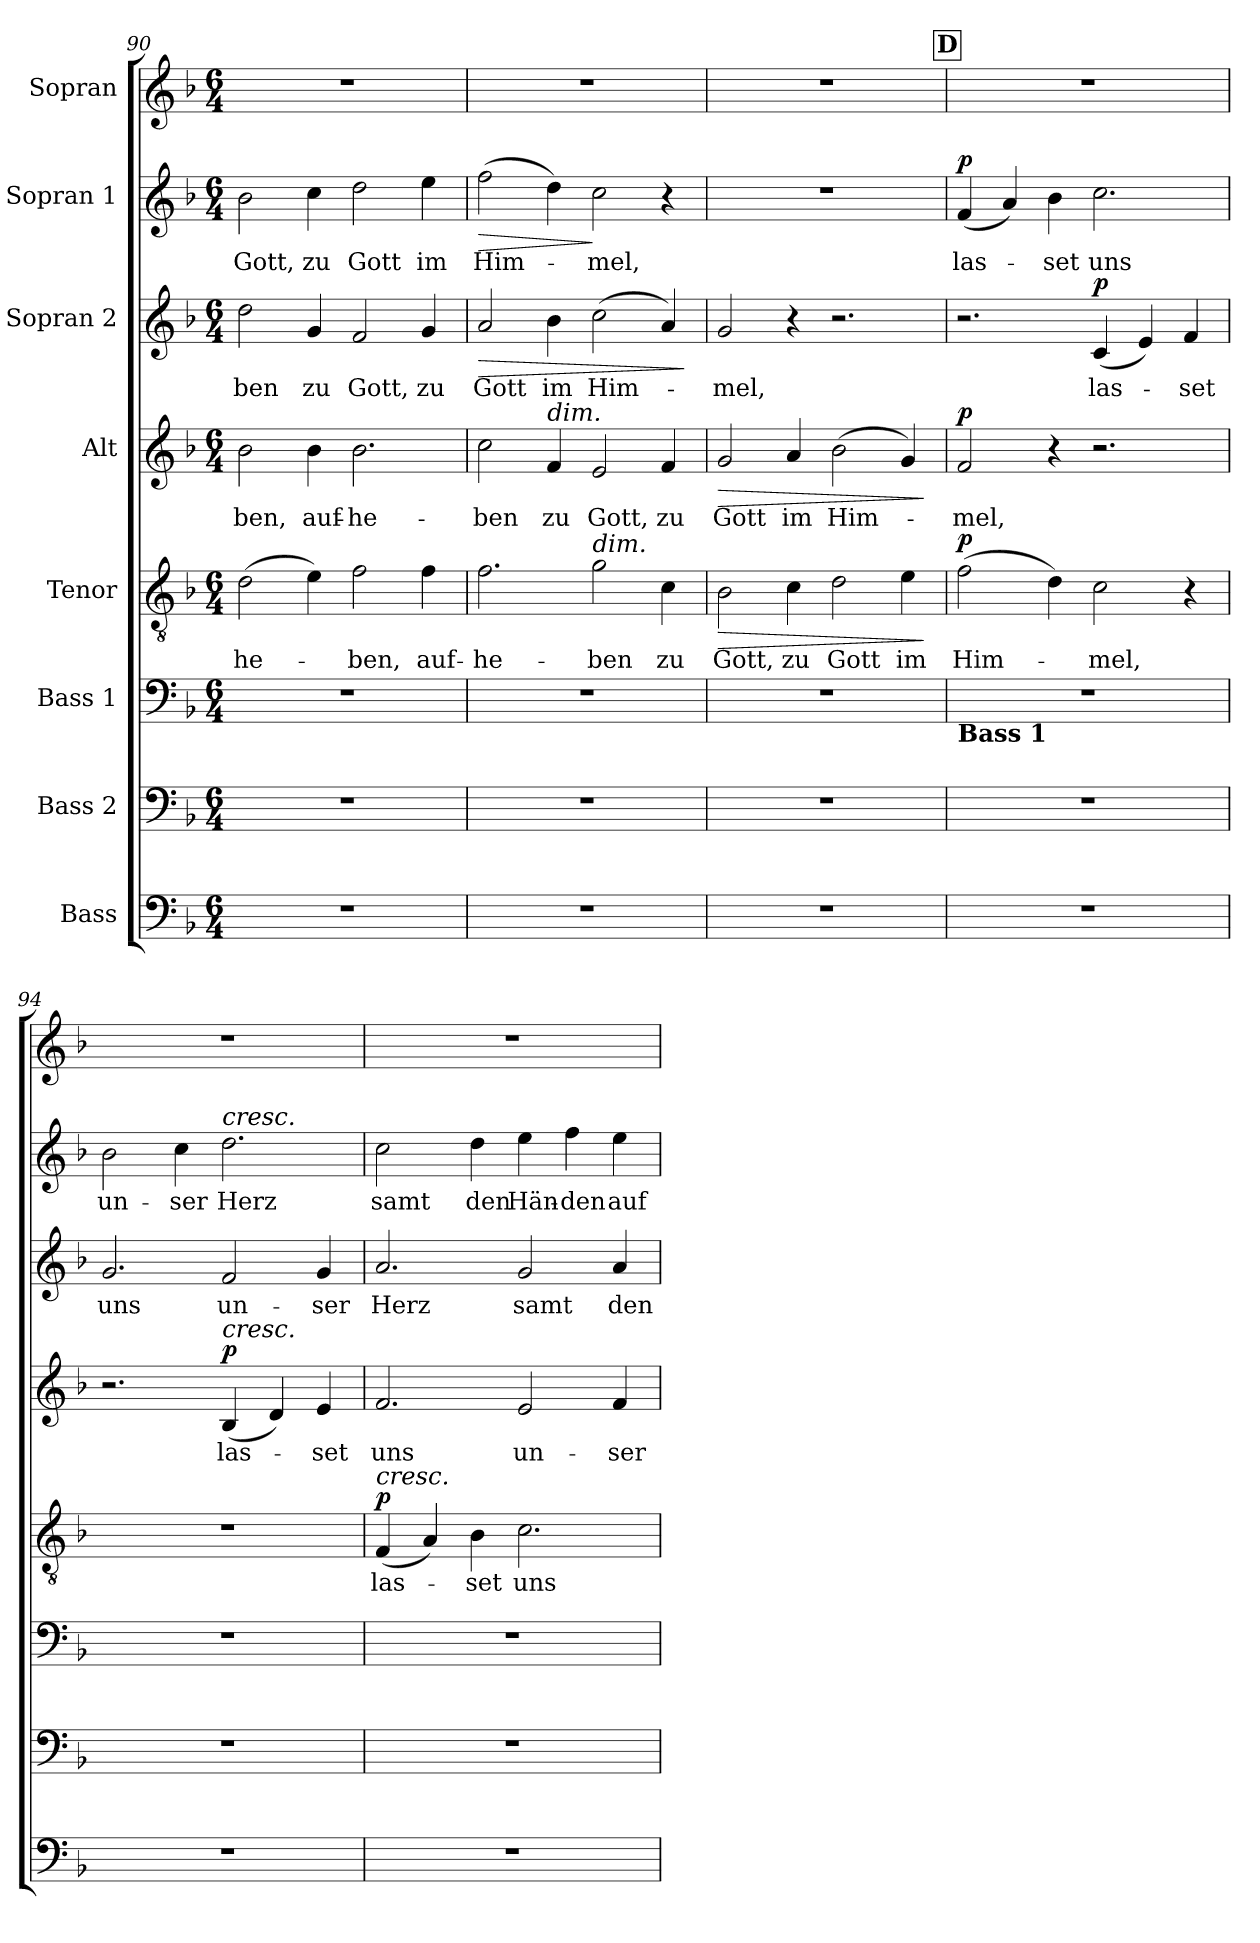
**kern	**kern	**kern	**kern	**text	**dynam	**kern	**text	**dynam	**kern	**text	**dynam	**kern	**text	**dynam	**kern
*part8	*part7	*part6	*part5	*part5	*part5	*part4	*part4	*part4	*part3	*part3	*part3	*part2	*part2	*part2	*part1
*staff8	*staff7	*staff6	*staff5	*staff5	*staff5	*staff4	*staff4	*staff4	*staff3	*staff3	*staff3	*staff2	*staff2	*staff2	*staff1
*I"Bass	*I"Bass 2	*I"Bass 1	*I"Tenor	*	*	*I"Alt	*	*	*I"Sopran 2	*	*	*I"Sopran 1	*	*	*I"Sopran
*clefF4	*clefF4	*clefF4	*clefGv2	*	*	*clefG2	*	*	*clefG2	*	*	*clefG2	*	*	*clefG2
*k[b-]	*k[b-]	*k[b-]	*k[b-]	*	*	*k[b-]	*	*	*k[b-]	*	*	*k[b-]	*	*	*k[b-]
*M6/4	*M6/4	*M6/4	*M6/4	*	*	*M6/4	*	*	*M6/4	*	*	*M6/4	*	*	*M6/4
=90	=90	=90	=90	=90	=90	=90	=90	=90	=90	=90	=90	=90	=90	=90	=90
1.r	1.r	1.r	(2d\	-he-	.	2b-\	-ben,	.	2dd\	-ben	.	2b-\	Gott,	.	1.r
.	.	.	4e\)	.	.	4b-\	auf-	.	4g/	zu	.	4cc\	zu	.	.
.	.	.	2f\	-ben,	.	2.b-\	-he-	.	2f/	Gott,	.	2dd\	Gott	.	.
.	.	.	4f\	auf-	.	.	.	.	4g/	zu	.	4ee\	im	.	.
=91	=91	=91	=91	=91	=91	=91	=91	=91	=91	=91	=91	=91	=91	=91	=91
!	!	!	!	!	!	!	!	!	!	!	!LO:HP:b	!	!	!LO:HP:b	!
1.r	1.r	1.r	2.f\	-he-	.	2cc\	-ben	.	2a/	Gott	>	(2ff\	Him-	>	1.r
!	!	!	!	!	!	!LO:TX:a:i:t=dim.	!	!	!	!	!	!	!	!	!
.	.	.	.	.	.	4f/	zu	.	4b-\	im	.	4dd\)	.	.	.
!	!	!	!LO:TX:a:i:t=dim.	!	!	!	!	!	!	!	!	!	!	!	!
.	.	.	2g\	-ben	.	2e/	Gott,	.	(2cc\	Him-	.	2cc\	-mel,	]	.
.	.	.	4c\	zu	.	4f/	zu	.	4a/)	.	.	4r	.	.	.
.	.	.	.	.	.	.	.	.	.	.	]	.	.	.	.
=92	=92	=92	=92	=92	=92	=92	=92	=92	=92	=92	=92	=92	=92	=92	=92
!	!	!	!	!	!LO:HP:b	!	!	!LO:HP:b	!	!	!	!	!	!	!
1.r	1.r	1.r	2B-\	Gott,	>	2g/	Gott	>	2g/	-mel,	.	1.r	.	.	1.r
.	.	.	4c\	zu	.	4a/	im	.	4r	.	.	.	.	.	.
.	.	.	2d\	Gott	.	(2b-\	Him-	.	2.r	.	.	.	.	.	.
.	.	.	4e\	im	.	4g/)	.	.	.	.	.	.	.	.	.
.	.	.	.	.	]	.	.	]	.	.	.	.	.	.	.
!!LO:LB:g=z
!!LO:REH:place=s1:a:B:fs=14:t=D
=93	=93	=93	=93	=93	=93	=93	=93	=93	=93	=93	=93	=93	=93	=93	=93
!	!	!LO:TX:b:B:t=Bass 1	!	!	!	!	!	!	!	!	!	!	!	!	!
!	!	!	!	!	!LO:DY:a	!	!	!LO:DY:a	!	!	!	!	!	!LO:DY:a	!
1.r	1.r	1.r	(2f\	Him-	p	2f/	-mel,	p	2.r	.	.	(4f/	las-	p	1.r
.	.	.	.	.	.	.	.	.	.	.	.	4a/)	.	.	.
.	.	.	4d\)	.	.	4r	.	.	.	.	.	4b-\	-set	.	.
!	!	!	!	!	!	!	!	!	!	!	!LO:DY:a	!	!	!	!
.	.	.	2c\	-mel,	.	2.r	.	.	(4c/	las-	p	2.cc\	uns	.	.
.	.	.	.	.	.	.	.	.	4e/)	.	.	.	.	.	.
.	.	.	4r	.	.	.	.	.	4f/	-set	.	.	.	.	.
=94	=94	=94	=94	=94	=94	=94	=94	=94	=94	=94	=94	=94	=94	=94	=94
1.r	1.r	1.r	1.r	.	.	2.r	.	.	2.g/	uns	.	2b-\	un-	.	1.r
.	.	.	.	.	.	.	.	.	.	.	.	4cc\	-ser	.	.
!	!	!	!	!	!	!	!	!	!	!	!	!LO:TX:a:i:t=cresc.	!	!	!
!	!	!	!	!	!	!LO:TX:a:i:t=cresc.	!	!	!	!	!	!	!	!	!
!	!	!	!	!	!	!	!	!LO:DY:a	!	!	!	!	!	!	!
.	.	.	.	.	.	(4B-/	las-	p	2f/	un-	.	2.dd\	Herz	.	.
.	.	.	.	.	.	4d/)	.	.	.	.	.	.	.	.	.
.	.	.	.	.	.	4e/	-set	.	4g/	-ser	.	.	.	.	.
=95	=95	=95	=95	=95	=95	=95	=95	=95	=95	=95	=95	=95	=95	=95	=95
!	!	!	!LO:TX:a:i:t=cresc.	!	!	!	!	!	!	!	!	!	!	!	!
!	!	!	!	!	!LO:DY:a	!	!	!	!	!	!	!	!	!	!
1.r	1.r	1.r	(4F/	las-	p	2.f/	uns	.	2.a/	Herz	.	2cc\	samt	.	1.r
.	.	.	4A/)	.	.	.	.	.	.	.	.	.	.	.	.
.	.	.	4B-\	-set	.	.	.	.	.	.	.	4dd\	den	.	.
.	.	.	2.c\	uns	.	2e/	un-	.	2g/	samt	.	4ee\	Hän-	.	.
.	.	.	.	.	.	.	.	.	.	.	.	4ff\	-den	.	.
.	.	.	.	.	.	4f/	-ser	.	4a/	den	.	4ee\	auf-	.	.
=	=	=	=	=	=	=	=	=	=	=	=	=	=	=	=
*-	*-	*-	*-	*-	*-	*-	*-	*-	*-	*-	*-	*-	*-	*-	*-
